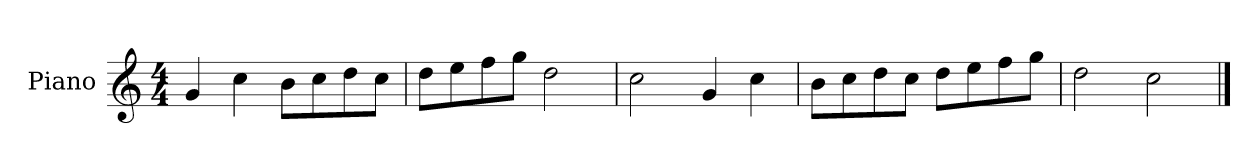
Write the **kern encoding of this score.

**kern
*part1
*staff1
*I"Piano
*I'P-no
*clefG2
*k[]
*M4/4
*MM90
=1
4g/
4cc\
8b\L
8cc\
8dd\
8cc\J
=2
8dd\L
8ee\
8ff\
8gg\J
2dd\
=3
2cc\
4g/
4cc\
=4
8b\L
8cc\
8dd\
8cc\J
8dd\L
8ee\
8ff\
8gg\J
=5
2dd\
2cc\
==
*-
